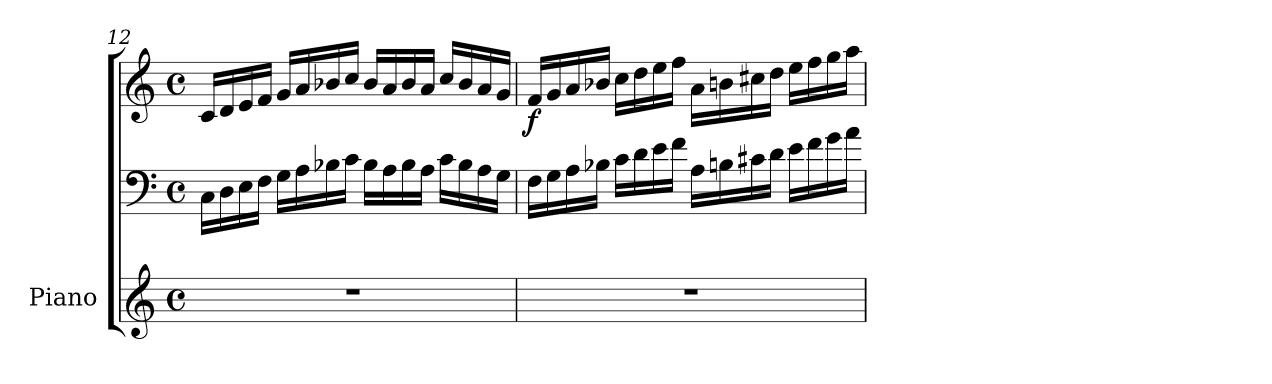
**kern	**kern	**kern	**dynam
*part1	*part1	*part1	*part1
*staff3	*staff2	*staff1	*staff1/2/3
*I"Piano	*	*	*
*I'Pno	*	*	*
!!LO:PB:g=z
*clefG2	*clefF4	*clefG2	*
*k[]	*k[]	*k[]	*
*M4/4	*M4/4	*M4/4	*
*met(c)	*met(c)	*met(c)	*
=12	=12	=12	=12
1r	16C\LL	16c/LL	.
.	16D\	16d/	.
.	16E\	16e/	.
.	16F\JJ	16f/JJ	.
.	16G\LL	16g/LL	.
.	16A\	16a/	.
.	16B-X\	16b-X/	.
.	16c\JJ	16cc/JJ	.
.	16B-\LL	16b-/LL	.
.	16A\	16a/	.
.	16B-\	16b-/	.
.	16A\JJ	16a/JJ	.
.	16c\LL	16cc/LL	.
.	16B-\	16b-/	.
.	16A\	16a/	.
.	16G\JJ	16g/JJ	.
=13	=13	=13	=13
!	!	!	!LO:DY:b
1r	16F\LL	16f/LL	f
.	16G\	16g/	.
.	16A\	16a/	.
.	16B-X\JJ	16b-X/JJ	.
.	16c\LL	16cc\LL	.
.	16d\	16dd\	.
.	16e\	16ee\	.
.	16f\JJ	16ff\JJ	.
.	16A\LL	16a\LL	.
.	16Bn\	16bn\	.
.	16c#X\	16cc#X\	.
.	16d\JJ	16dd\JJ	.
.	16e\LL	16ee\LL	.
.	16f\	16ff\	.
.	16g\	16gg\	.
.	16a\JJ	16aa\JJ	.
=	=	=	=
*-	*-	*-	*-
